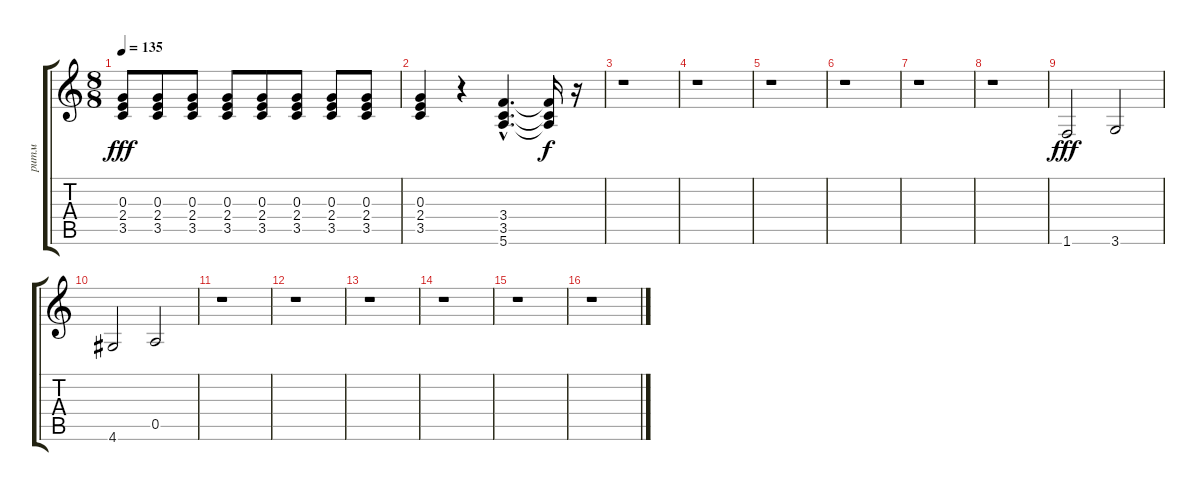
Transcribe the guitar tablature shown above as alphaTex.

\track ("ритм" "ритм") {instrument distortionguitar}
\staff {score tabs}
\tuning (E4 B3 G3 D3 A2 E2) {hide}
\ts (8 8)
\tempo 135
\clef g2
\ks c
(0.3 2.4 3.5).8{dy fff} (0.3 2.4 3.5).8 (0.3 2.4 3.5).8 (0.3 2.4 3.5).8 (0.3 2.4 3.5).8 (0.3 2.4 3.5).8 (0.3 2.4 3.5).8 (0.3 2.4 3.5).8 |
(0.3 2.4 3.5).4 r.4 (3.4{hac} 3.5{hac} 5.6{hac}).4{d} (3.4{t} 3.5{t} 5.6{t}).16{dy f} r.16 |
r.1 |
r.1 |
r.1 |
r.1 |
r.1 |
r.1 |
1.6.2{dy fff} 3.6.2 |
4.6.2 0.5.2 |
r.1 |
r.1 |
r.1 |
r.1 |
r.1 |
r.1
